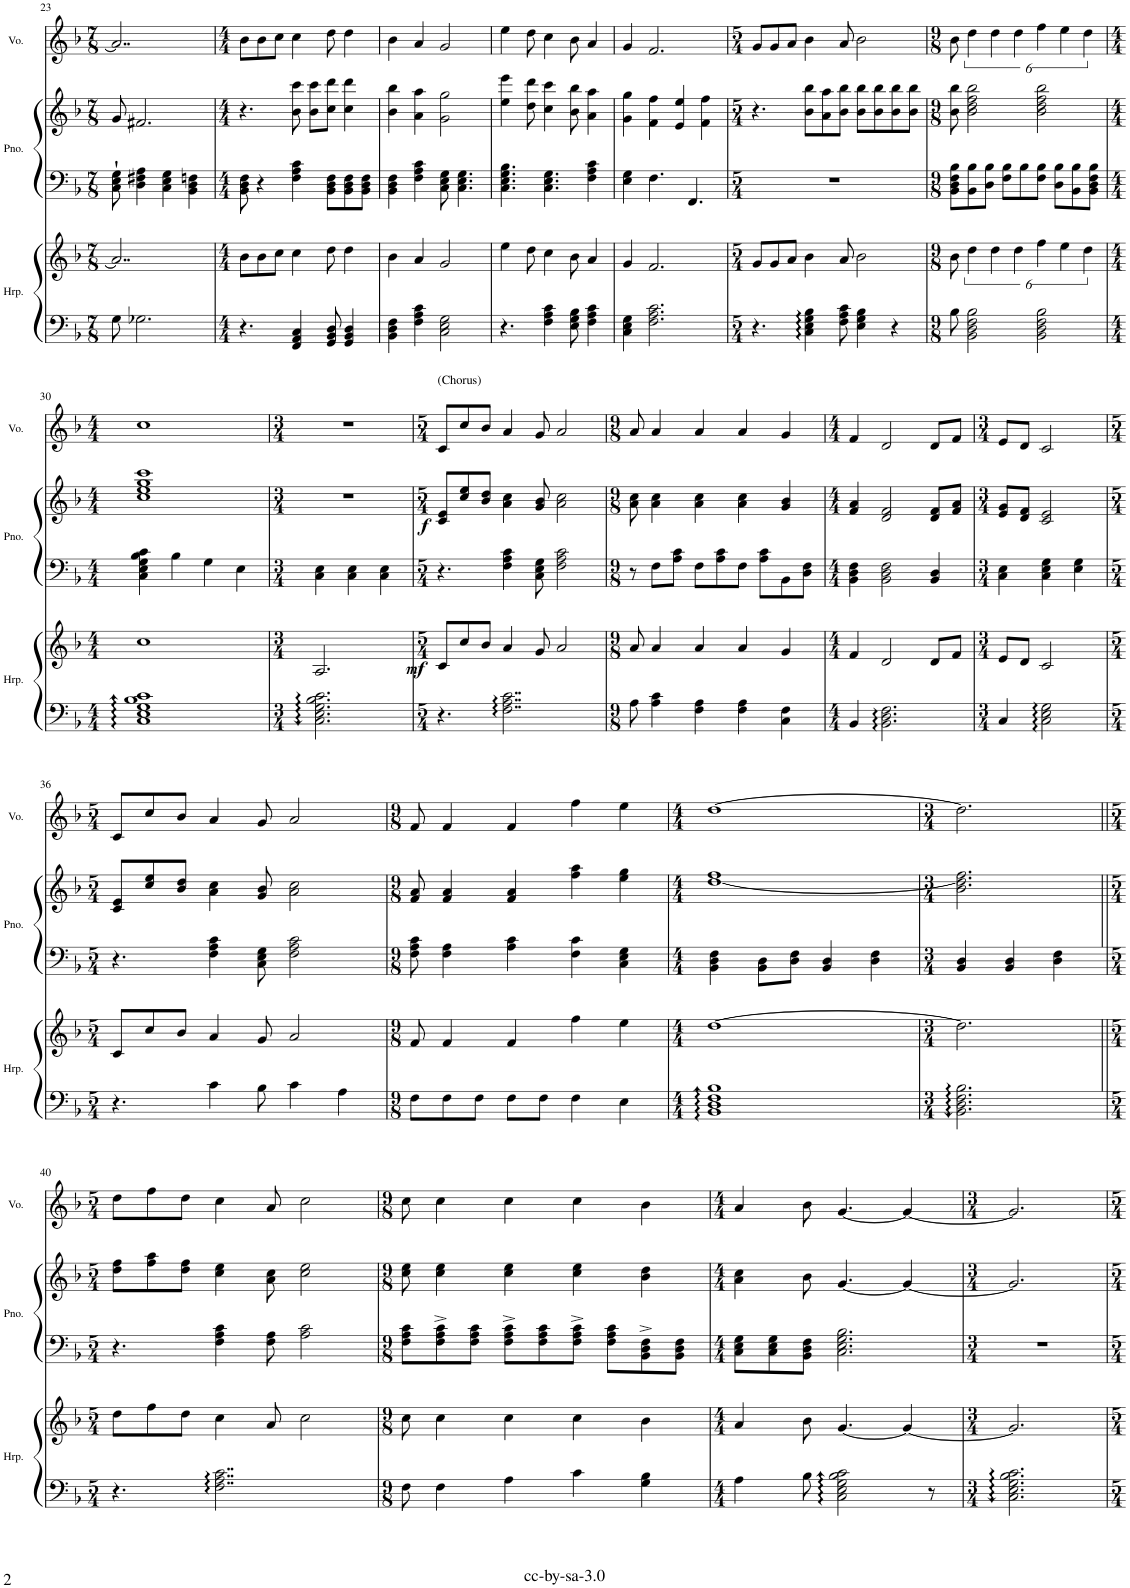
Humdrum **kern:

**kern	**kern	**dynam	**kern	**kern	**dynam	**kern
*part3	*part3	*part3	*part2	*part2	*part2	*part1
*staff5	*staff4	*staff4/5	*staff3	*staff2	*staff2/3	*staff1
*I"Harp	*	*	*I"Piano	*	*	*I"Voice
*I'Hrp.	*	*	*I'Pno.	*	*	*I'Vo.
!!LO:PB:g=z
*clefF4	*clefG2	*	*clefF4	*clefG2	*	*clefG2
*k[b-]	*k[b-]	*	*k[b-]	*k[b-]	*	*k[b-]
*M7/8	*M7/8	*	*M7/8	*M7/8	*	*M7/8
=23	=23	=23	=23	=23	=23	=23
8G\	2..a/]	.	8C\` 8E\` 8G\`	8g/	.	2..a/]
2.G-X\	.	.	4D\ 4F#X\ 4A\	2.f#X/	.	.
.	.	.	4C\ 4E\ 4G\	.	.	.
.	.	.	4BB-\ 4D\ 4Fn\	.	.	.
=24	=24	=24	=24	=24	=24	=24
*M4/4	*M4/4	*	*M4/4	*M4/4	*	*M4/4
4.r	8b-\L	.	8BB-\ 8D\ 8F\	4.r	.	8b-\L
.	8b-\	.	4r	.	.	8b-\
.	8cc\J	.	.	.	.	8cc\J
4FF/ 4AA/ 4C/	4cc\	.	4F\ 4A\ 4c\	8b-\ 8ccc\	.	4cc\
.	.	.	.	8b-\ 8ccc\L	.	.
8GG/ 8BB-/ 8D/	8dd\	.	8BB-\ 8D\ 8F\L	8cc\ 8ddd\J	.	8dd\
4GG/ 4BB-/ 4D/	4dd\	.	8BB-\ 8D\ 8F\	4cc\ 4ddd\	.	4dd\
.	.	.	8BB-\ 8D\ 8F\J	.	.	.
=25	=25	=25	=25	=25	=25	=25
4BB-\ 4D\ 4F\	4b-\	.	4BB-\ 4D\ 4F\	4b-\ 4bb-\	.	4b-\
4F\ 4A\ 4c\	4a/	.	4F\ 4A\ 4c\	4a\ 4aa\	.	4a/
2C\ 2E\ 2G\	2g/	.	8C\ 8E\ 8G\	2g\ 2gg\	.	2g/
.	.	.	4.C\ 4.E\ 4.G\	.	.	.
=26	=26	=26	=26	=26	=26	=26
4.r	4ee\	.	4.C\ 4.E\ 4.G\ 4.B-\	4ee\ 4eee\	.	4ee\
.	8dd\	.	.	8dd\ 8ddd\	.	8dd\
4F\ 4A\ 4c\	4cc\	.	4.C\ 4.E\ 4.G\	4cc\ 4ccc\	.	4cc\
8E\ 8G\ 8B-\	8b-\	.	.	8b-\ 8bb-\	.	8b-\
4F\ 4A\ 4c\	4a/	.	4F\ 4A\ 4c\	4a\ 4aa\	.	4a/
=27	=27	=27	=27	=27	=27	=27
4C\ 4E\ 4G\	4g/	.	4E\ 4G\	4g\ 4gg\	.	4g/
2.F\ 2.A\ 2.c\	2.f/	.	4.F\	4f\ 4ff\	.	2.f/
.	.	.	.	4e/ 4ee/	.	.
.	.	.	4.FF/	.	.	.
.	.	.	.	4f\ 4ff\	.	.
=28	=28	=28	=28	=28	=28	=28
*M5/4	*M5/4	*	*M5/4	*M5/4	*	*M5/4
4.r	8g/L	.	4%5r	4.r	.	8g/L
.	8g/	.	.	.	.	8g/
.	8a/J	.	.	.	.	8a/J
4C\ 4E\ 4G\ 4B-\	4b-\	.	.	8b-\ 8bb-\L	.	4b-\
.	.	.	.	8a\ 8aa\	.	.
8F\ 8A\ 8c\	8a/	.	.	8b-\ 8bb-\J	.	8a/
4E\ 4G\ 4B-\	2b-\	.	.	8b-\ 8bb-\L	.	2b-\
.	.	.	.	8b-\ 8bb-\	.	.
4r	.	.	.	8b-\ 8bb-\	.	.
.	.	.	.	8b-\ 8bb-\J	.	.
=29	=29	=29	=29	=29	=29	=29
*M9/8	*M9/8	*	*M9/8	*M9/8	*	*M9/8
8B-\	8b-\	.	8BB-\ 8D\ 8F\ 8B-\L	8b-\ 8bb-\	.	8b-\
2BB-\ 2D\ 2F\ 2B-\	6dd\	.	8BB-\ 8B-\	2b-\ 2dd\ 2ff\ 2bb-\	.	6dd\
.	.	.	8D\ 8B-\J	.	.	.
.	6dd\	.	.	.	.	6dd\
.	.	.	8F\ 8B-\L	.	.	.
.	6dd\	.	.	.	.	6dd\
.	.	.	8B-\	.	.	.
2BB-\ 2D\ 2F\ 2B-\	6ff\	.	8F\ 8B-\J	2b-\ 2dd\ 2ff\ 2bb-\	.	6ff\
.	.	.	8D\ 8B-\L	.	.	.
.	6ee\	.	.	.	.	6ee\
.	.	.	8BB-\ 8B-\	.	.	.
.	6dd\	.	.	.	.	6dd\
.	.	.	8BB-\ 8D\ 8F\ 8B-\J	.	.	.
!!LO:LB:g=z
=30	=30	=30	=30	=30	=30	=30
*M4/4	*M4/4	*	*M4/4	*M4/4	*	*M4/4
1C 1E 1G 1B- 1c	1cc	.	4C\ 4E\ 4G\ 4B-\ 4c\	1cc 1ee 1gg 1ccc	.	1cc
.	.	.	4B-\	.	.	.
.	.	.	4G\	.	.	.
.	.	.	4E\	.	.	.
=31	=31	=31	=31	=31	=31	=31
*M3/4	*M3/4	*	*M3/4	*M3/4	*	*M3/4
2.C\ 2.E\ 2.G\ 2.B-\ 2.c\	2.A/	.	4C\ 4E\	2.r	.	2.r
.	.	.	4C\ 4E\	.	.	.
.	.	.	4C\ 4E\	.	.	.
=32	=32	=32	=32	=32	=32	=32
*M5/4	*M5/4	*	*M5/4	*M5/4	*	*M5/4
!	!	!	!	!	!	!LO:TX:a:t=(Chorus)
!	!	!LO:DY:b	!	!	!LO:DY:b	!
4.r	8c/L	mf	4.r	8c/ 8e/L	f	8c/L
.	8cc/	.	.	8cc/ 8ee/	.	8cc/
.	8b-/J	.	.	8b-/ 8dd/J	.	8b-/J
2..F\ 2..A\ 2..c\	4a/	.	4F\ 4A\ 4c\	4a\ 4cc\	.	4a/
.	8g/	.	8C\ 8E\ 8G\	8g/ 8b-/	.	8g/
.	2a/	.	2F\ 2A\ 2c\	2a\ 2cc\	.	2a/
=33	=33	=33	=33	=33	=33	=33
*M9/8	*M9/8	*	*M9/8	*M9/8	*	*M9/8
8A\	8a/	.	8r	8a\ 8cc\	.	8a/
4A\ 4c\	4a/	.	8F\L	4a\ 4cc\	.	4a/
.	.	.	8A\ 8c\J	.	.	.
4F\ 4A\	4a/	.	8F\L	4a\ 4cc\	.	4a/
.	.	.	8A\ 8c\	.	.	.
4F\ 4A\	4a/	.	8F\J	4a\ 4cc\	.	4a/
.	.	.	8A\ 8c\L	.	.	.
4C\ 4F\	4g/	.	8BB-\	4g/ 4b-/	.	4g/
.	.	.	8D\ 8F\J	.	.	.
=34	=34	=34	=34	=34	=34	=34
*M4/4	*M4/4	*	*M4/4	*M4/4	*	*M4/4
4BB-/	4f/	.	4BB-\ 4D\ 4F\	4f/ 4a/	.	4f/
2.BB-\ 2.D\ 2.F\	2d/	.	2BB-\ 2D\ 2F\	2d/ 2f/	.	2d/
.	8d/L	.	4BB-/ 4D/	8d/ 8f/L	.	8d/L
.	8f/J	.	.	8f/ 8a/J	.	8f/J
=35	=35	=35	=35	=35	=35	=35
*M3/4	*M3/4	*	*M3/4	*M3/4	*	*M3/4
4C/	8e/L	.	4C\ 4E\	8e/ 8g/L	.	8e/L
.	8d/J	.	.	8d/ 8f/J	.	8d/J
2C\ 2E\ 2G\	2c/	.	4C\ 4E\ 4G\	2c/ 2e/	.	2c/
.	.	.	4E\ 4G\	.	.	.
!!LO:LB:g=z
=36	=36	=36	=36	=36	=36	=36
*M5/4	*M5/4	*	*M5/4	*M5/4	*	*M5/4
4.r	8c/L	.	4.r	8c/ 8e/L	.	8c/L
.	8cc/	.	.	8cc/ 8ee/	.	8cc/
.	8b-/J	.	.	8b-/ 8dd/J	.	8b-/J
4c\	4a/	.	4F\ 4A\ 4c\	4a\ 4cc\	.	4a/
8B-\	8g/	.	8C\ 8E\ 8G\	8g/ 8b-/	.	8g/
4c\	2a/	.	2F\ 2A\ 2c\	2a\ 2cc\	.	2a/
4A\	.	.	.	.	.	.
=37	=37	=37	=37	=37	=37	=37
*M9/8	*M9/8	*	*M9/8	*M9/8	*	*M9/8
8F\L	8f/	.	8F\ 8A\ 8c\	8f/ 8a/	.	8f/
8F\	4f/	.	4F\ 4A\	4f/ 4a/	.	4f/
8F\J	.	.	.	.	.	.
8F\L	4f/	.	4A\ 4c\	4f/ 4a/	.	4f/
8F\J	.	.	.	.	.	.
4F\	4ff\	.	4F\ 4c\	4ff\ 4aa\	.	4ff\
4E\	4ee\	.	4C\ 4E\ 4G\	4ee\ 4gg\	.	4ee\
=38	=38	=38	=38	=38	=38	=38
*M4/4	*M4/4	*	*M4/4	*M4/4	*	*M4/4
1BB- 1D 1F 1B-	[1dd	.	4BB-\ 4D\ 4F\	[1dd 1ff	.	[1dd
.	.	.	8BB-\ 8D\L	.	.	.
.	.	.	8D\ 8F\J	.	.	.
.	.	.	4BB-/ 4D/	.	.	.
.	.	.	4D\ 4F\	.	.	.
=39	=39	=39	=39	=39	=39	=39
*M3/4	*M3/4	*	*M3/4	*M3/4	*	*M3/4
2.BB-\ 2.D\ 2.F\ 2.B-\	2.dd\]	.	4BB-/ 4D/	2.b-\ 2.dd\] 2.ff\	.	2.dd\]
.	.	.	4BB-/ 4D/	.	.	.
.	.	.	4D\ 4F\	.	.	.
!!LO:LB:g=z
=40||	=40||	=40||	=40||	=40||	=40||	=40||
*M5/4	*M5/4	*	*M5/4	*M5/4	*	*M5/4
4.r	8dd\L	.	4.r	8dd\ 8ff\L	.	8dd\L
.	8ff\	.	.	8ff\ 8aa\	.	8ff\
.	8dd\J	.	.	8dd\ 8ff\J	.	8dd\J
2..F\ 2..A\ 2..c\	4cc\	.	4F\ 4A\ 4c\	4cc\ 4ee\	.	4cc\
.	8a/	.	8F\ 8A\	8a\ 8cc\	.	8a/
.	2cc\	.	2A\ 2c\	2cc\ 2ee\	.	2cc\
=41	=41	=41	=41	=41	=41	=41
*M9/8	*M9/8	*	*M9/8	*M9/8	*	*M9/8
8F\	8cc\	.	8F\ 8A\ 8c\L	8cc\ 8ee\	.	8cc\
4F\	4cc\	.	8F\^ 8A\^ 8c\^	4cc\ 4ee\	.	4cc\
.	.	.	8F\ 8A\ 8c\J	.	.	.
4A\	4cc\	.	8F\^ 8A\^ 8c\^L	4cc\ 4ee\	.	4cc\
.	.	.	8F\ 8A\ 8c\	.	.	.
4c\	4cc\	.	8F\^ 8A\^ 8c\^J	4cc\ 4ee\	.	4cc\
.	.	.	8F\ 8A\ 8c\L	.	.	.
4G\ 4B-\	4b-\	.	8BB-\^ 8D\^ 8F\^	4b-\ 4dd\	.	4b-\
.	.	.	8BB-\ 8D\ 8F\J	.	.	.
=42	=42	=42	=42	=42	=42	=42
*M4/4	*M4/4	*	*M4/4	*M4/4	*	*M4/4
4A\	4a/	.	8C\ 8E\ 8G\L	4a\ 4cc\	.	4a/
.	.	.	8C\ 8E\ 8G\	.	.	.
8B-\	8b-\	.	8BB-\ 8D\ 8F\J	8b-\	.	8b-\
2C\ 2E\ 2G\ 2B-\ 2c\	[4.g/	.	[8%5C\ [8%5E\ [8%5G\ [8%5B-\	[4.g/	.	[4.g/
.	4g/_	.	.	4g/_	.	4g/_
8r	.	.	.	.	.	.
=43	=43	=43	=43	=43	=43	=43
*M3/4	*M3/4	*	*M3/4	*M3/4	*	*M3/4
2.C\ 2.E\ 2.G\ 2.B-\ 2.c\	2.g/]	.	2.r	2.g/]	.	2.g/]
8ryy	8ryy	.	8C\] 8E\] 8G\] 8B-\]	8ryy	.	8ryy
=	=	=	=	=	=	=
*-	*-	*-	*-	*-	*-	*-
